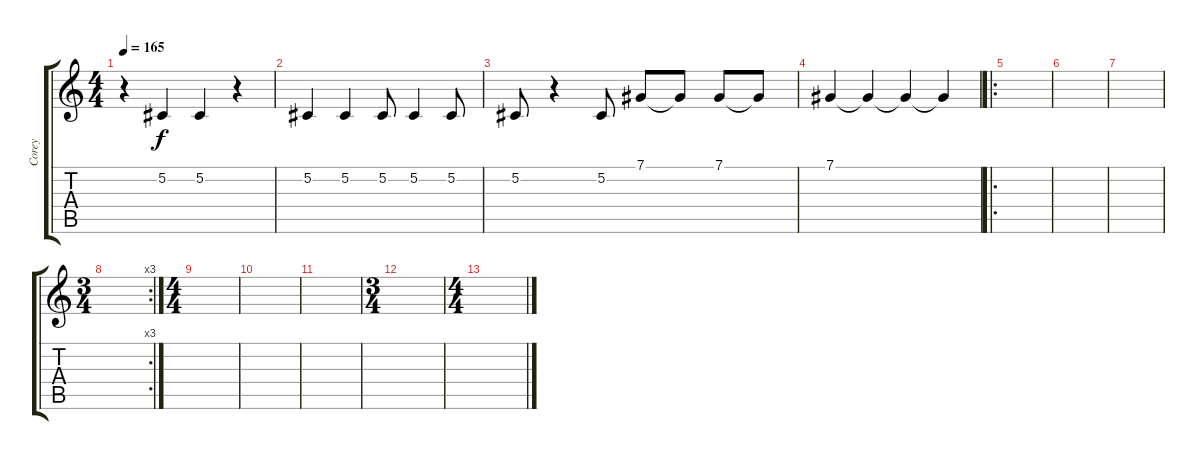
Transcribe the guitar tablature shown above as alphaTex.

\track ("Corey" "Corey") {instrument lead6voice}
\staff {score tabs}
\tuning (Db4 Ab3 E3 B2 Gb2 B1) {hide}
\ts (4 4)
\tempo 165
\clef g2
\ks c
r.4{dy f} 5.2.4 5.2.4 r.4 |
5.2.4 5.2.4 5.2.8 5.2.4 5.2.8 |
5.2.8 r.4 5.2.8 7.1.8 7.1{t}.8 7.1.8 7.1{t}.8 |
7.1.4 7.1{t}.4 7.1{t}.4 7.1{t}.4 |
\ro
|
|
|
\rc 3
\ts (3 4)
|
\ts (4 4)
|
|
|
\ts (3 4)
|
\ts (4 4)
